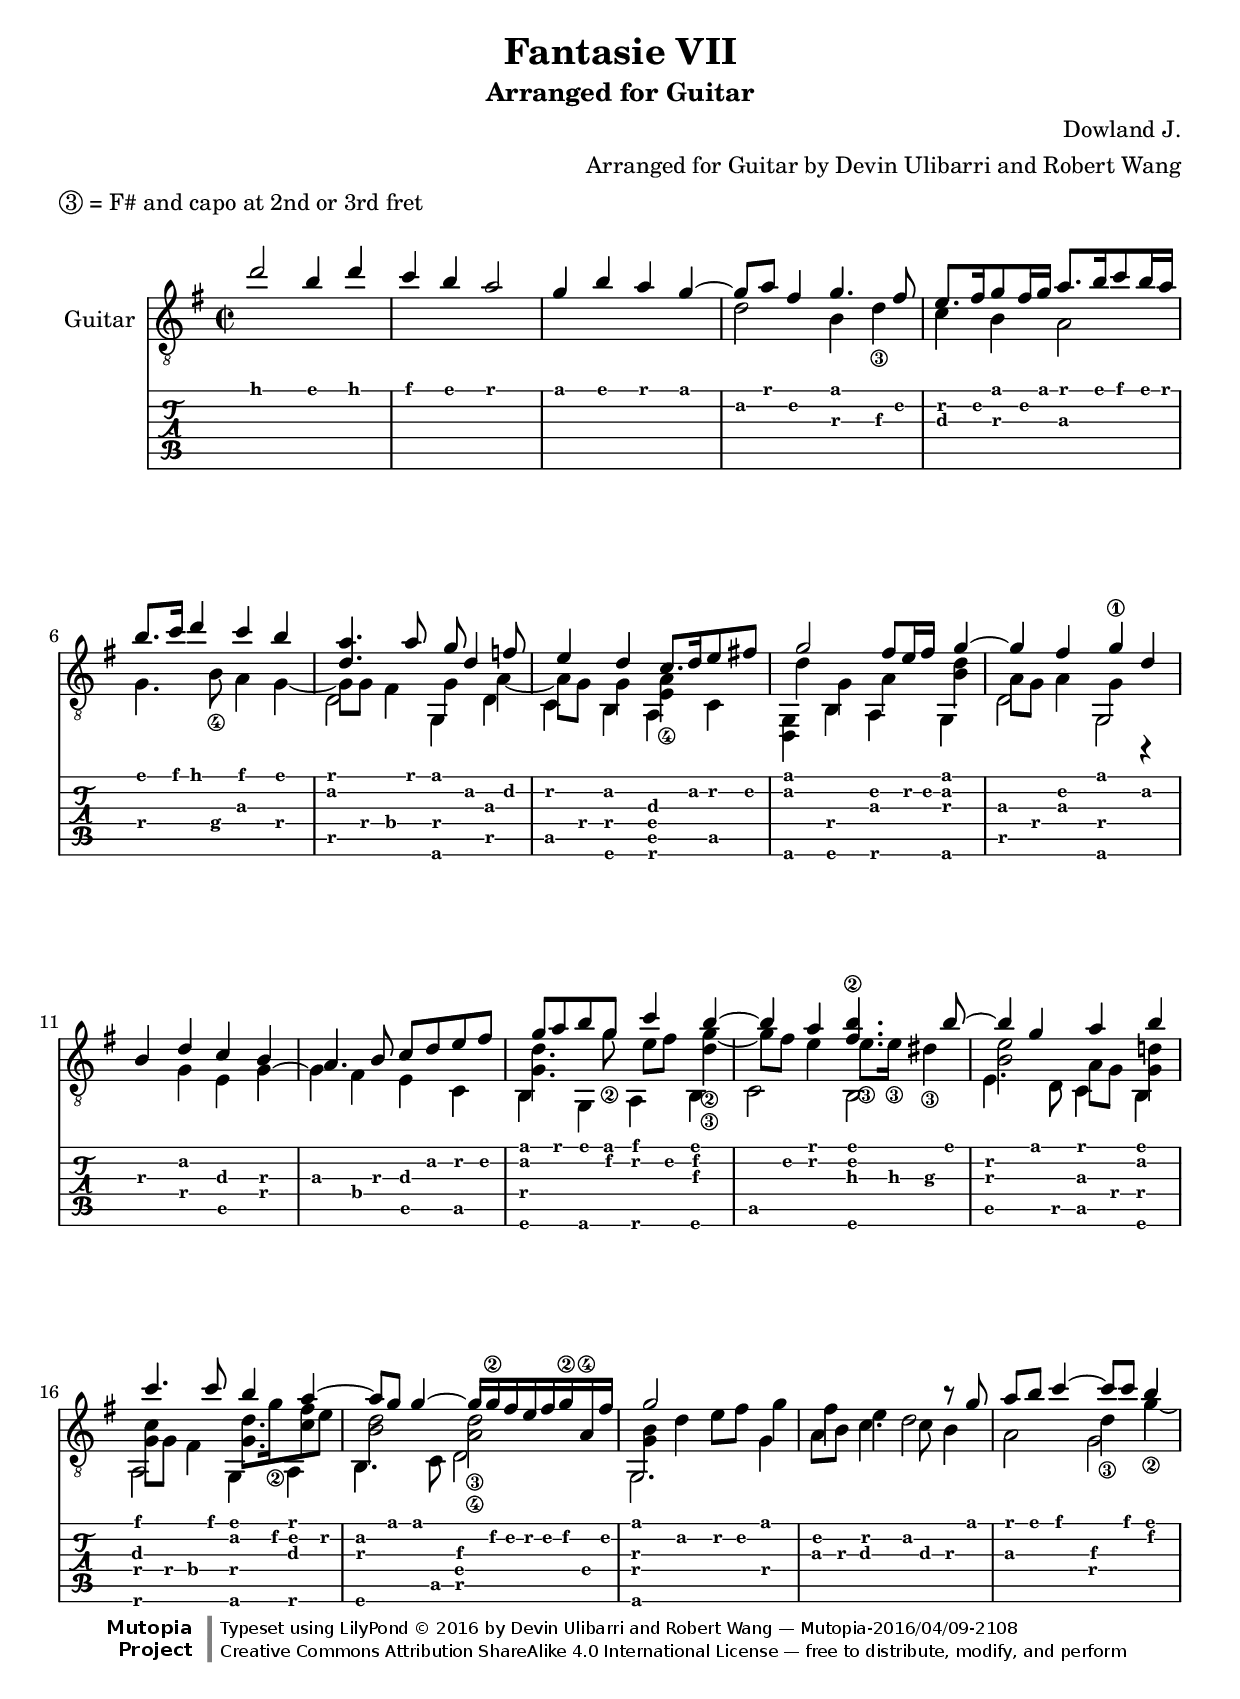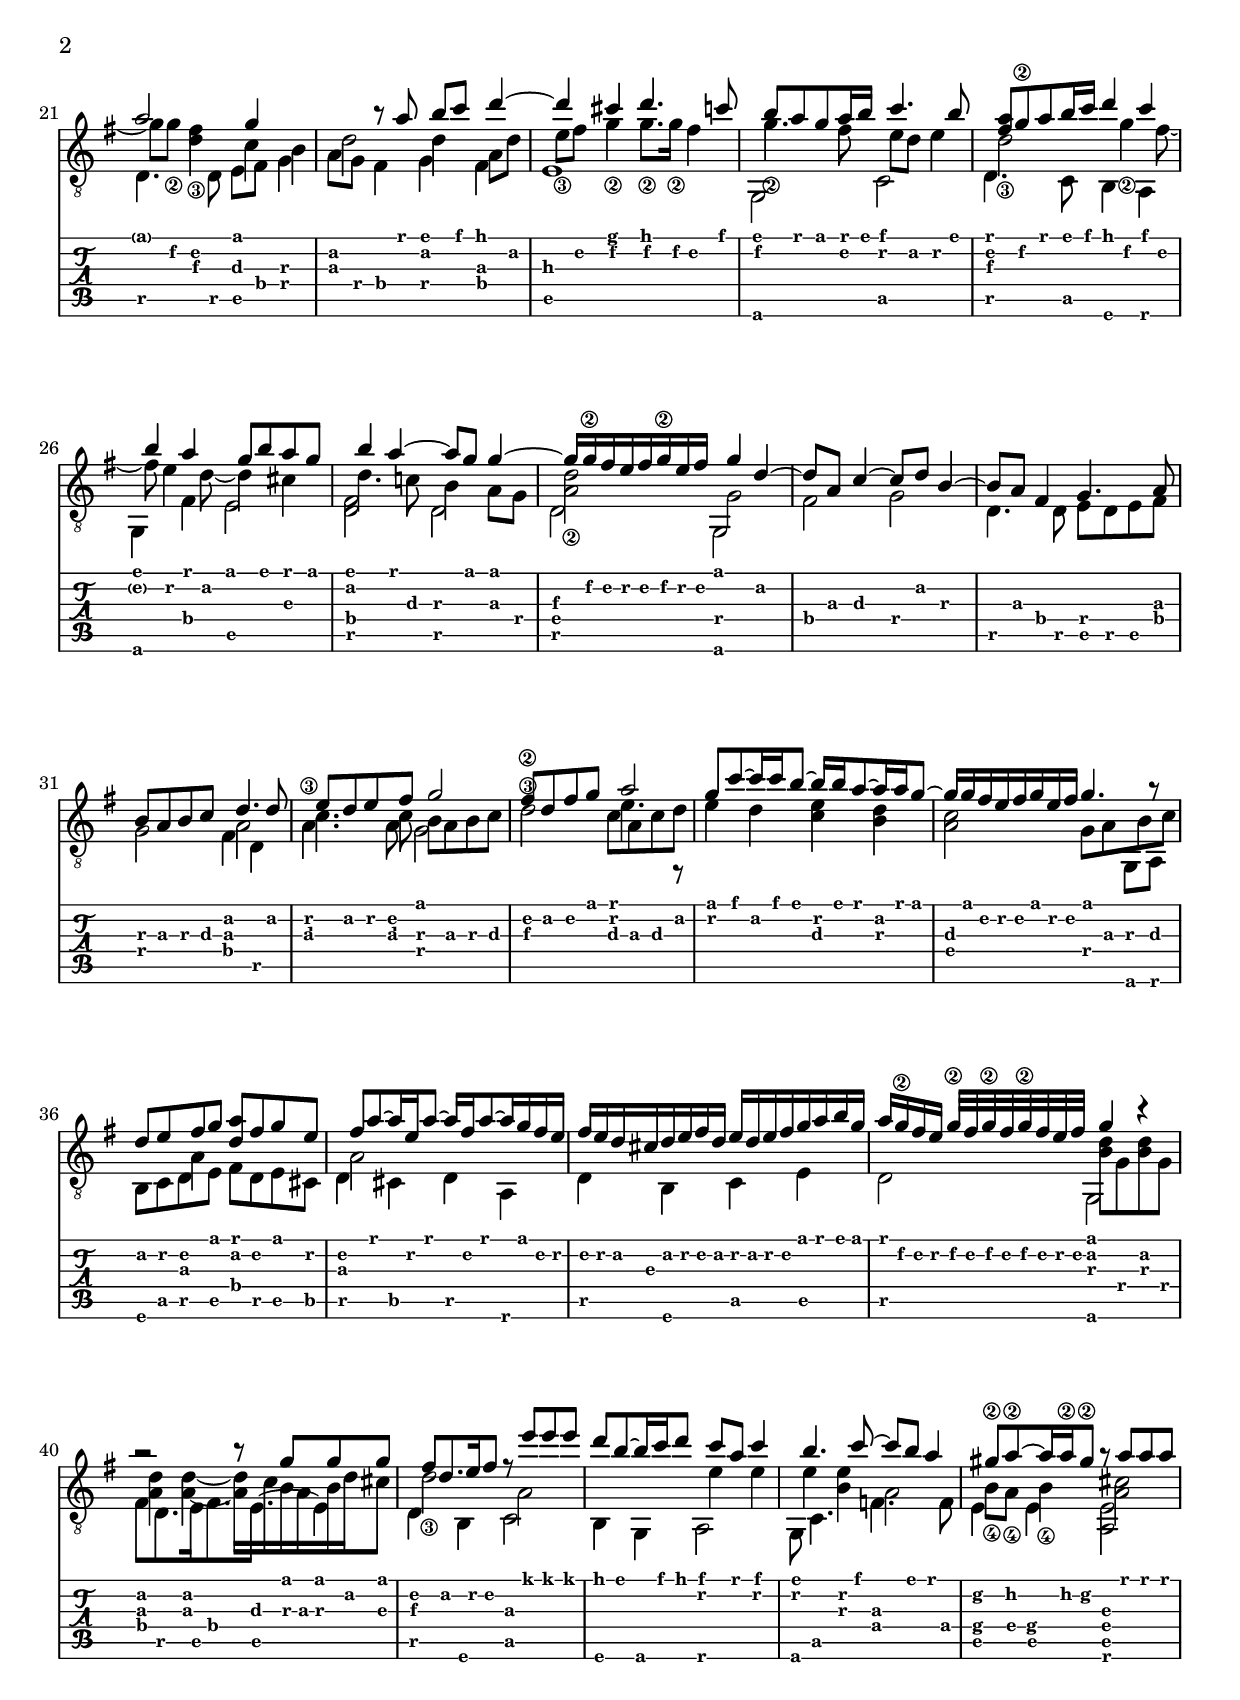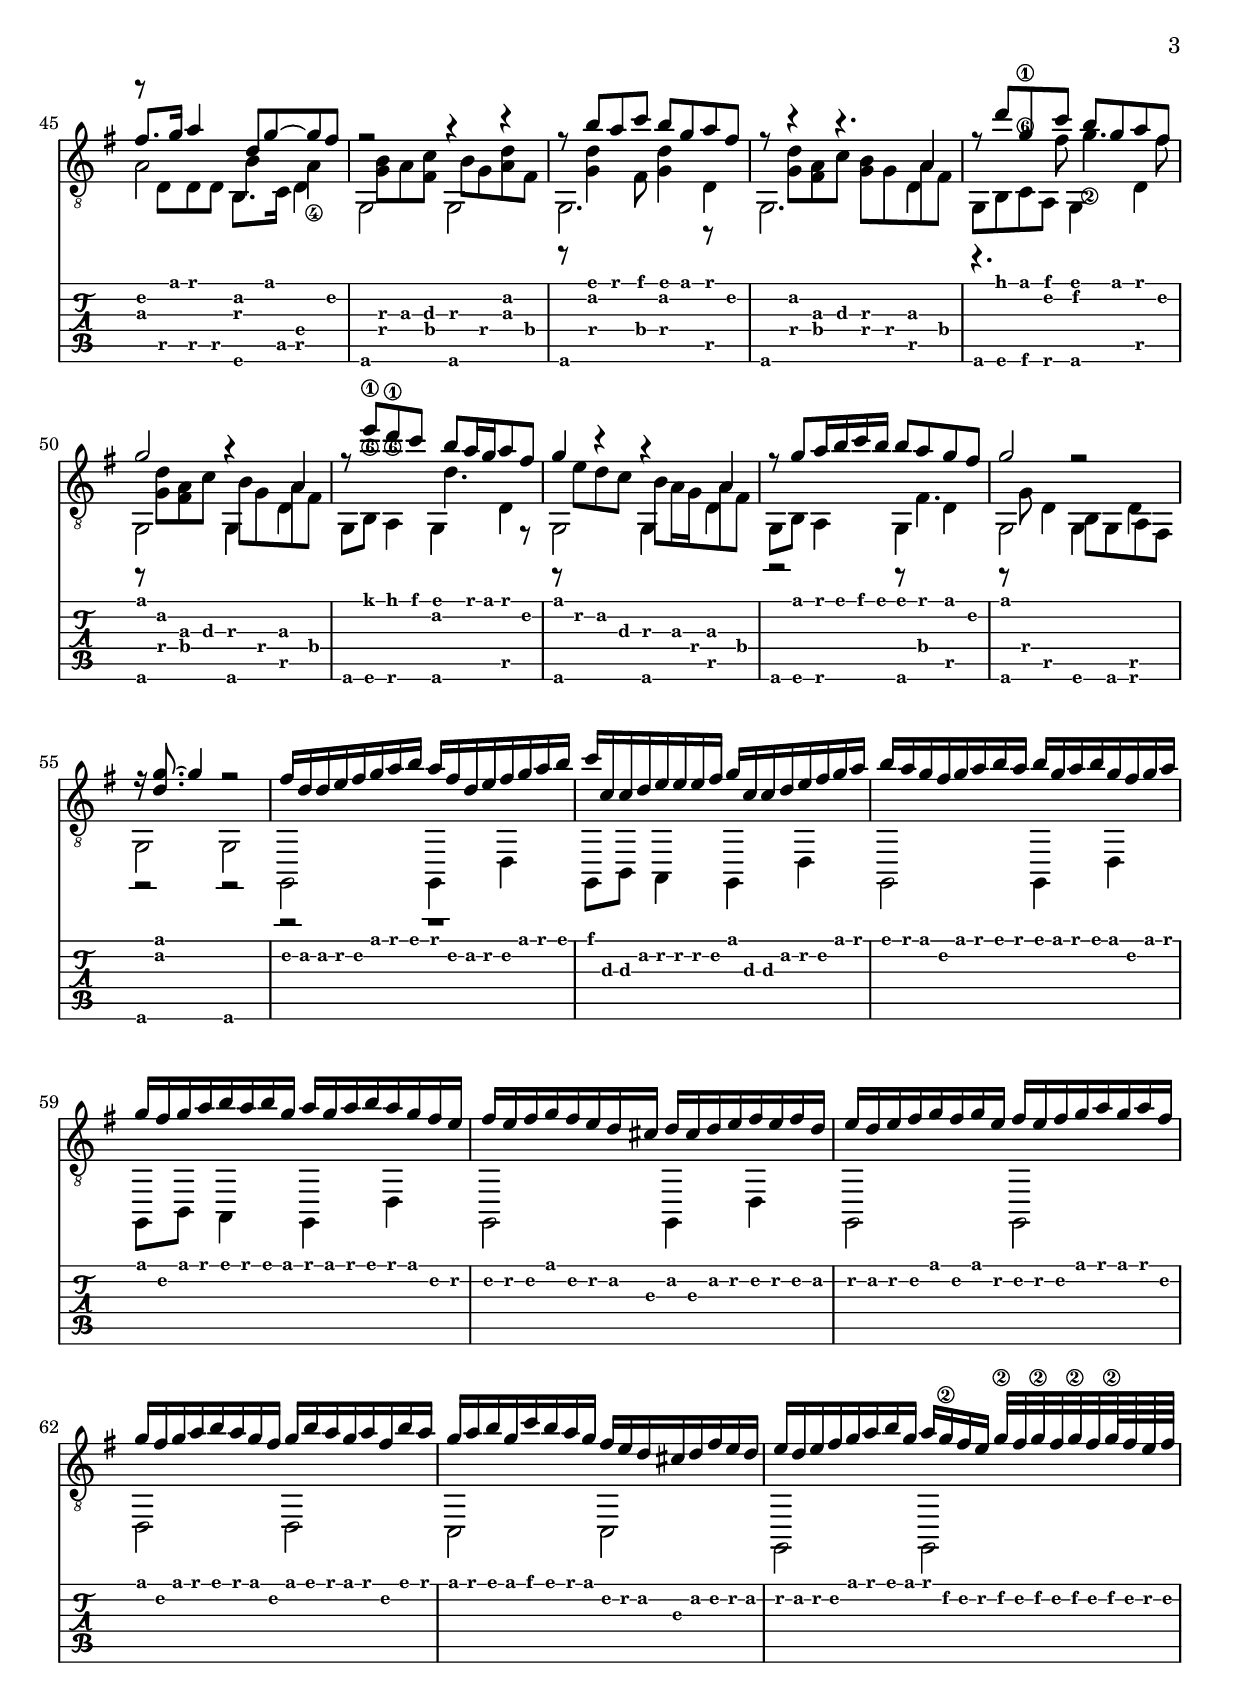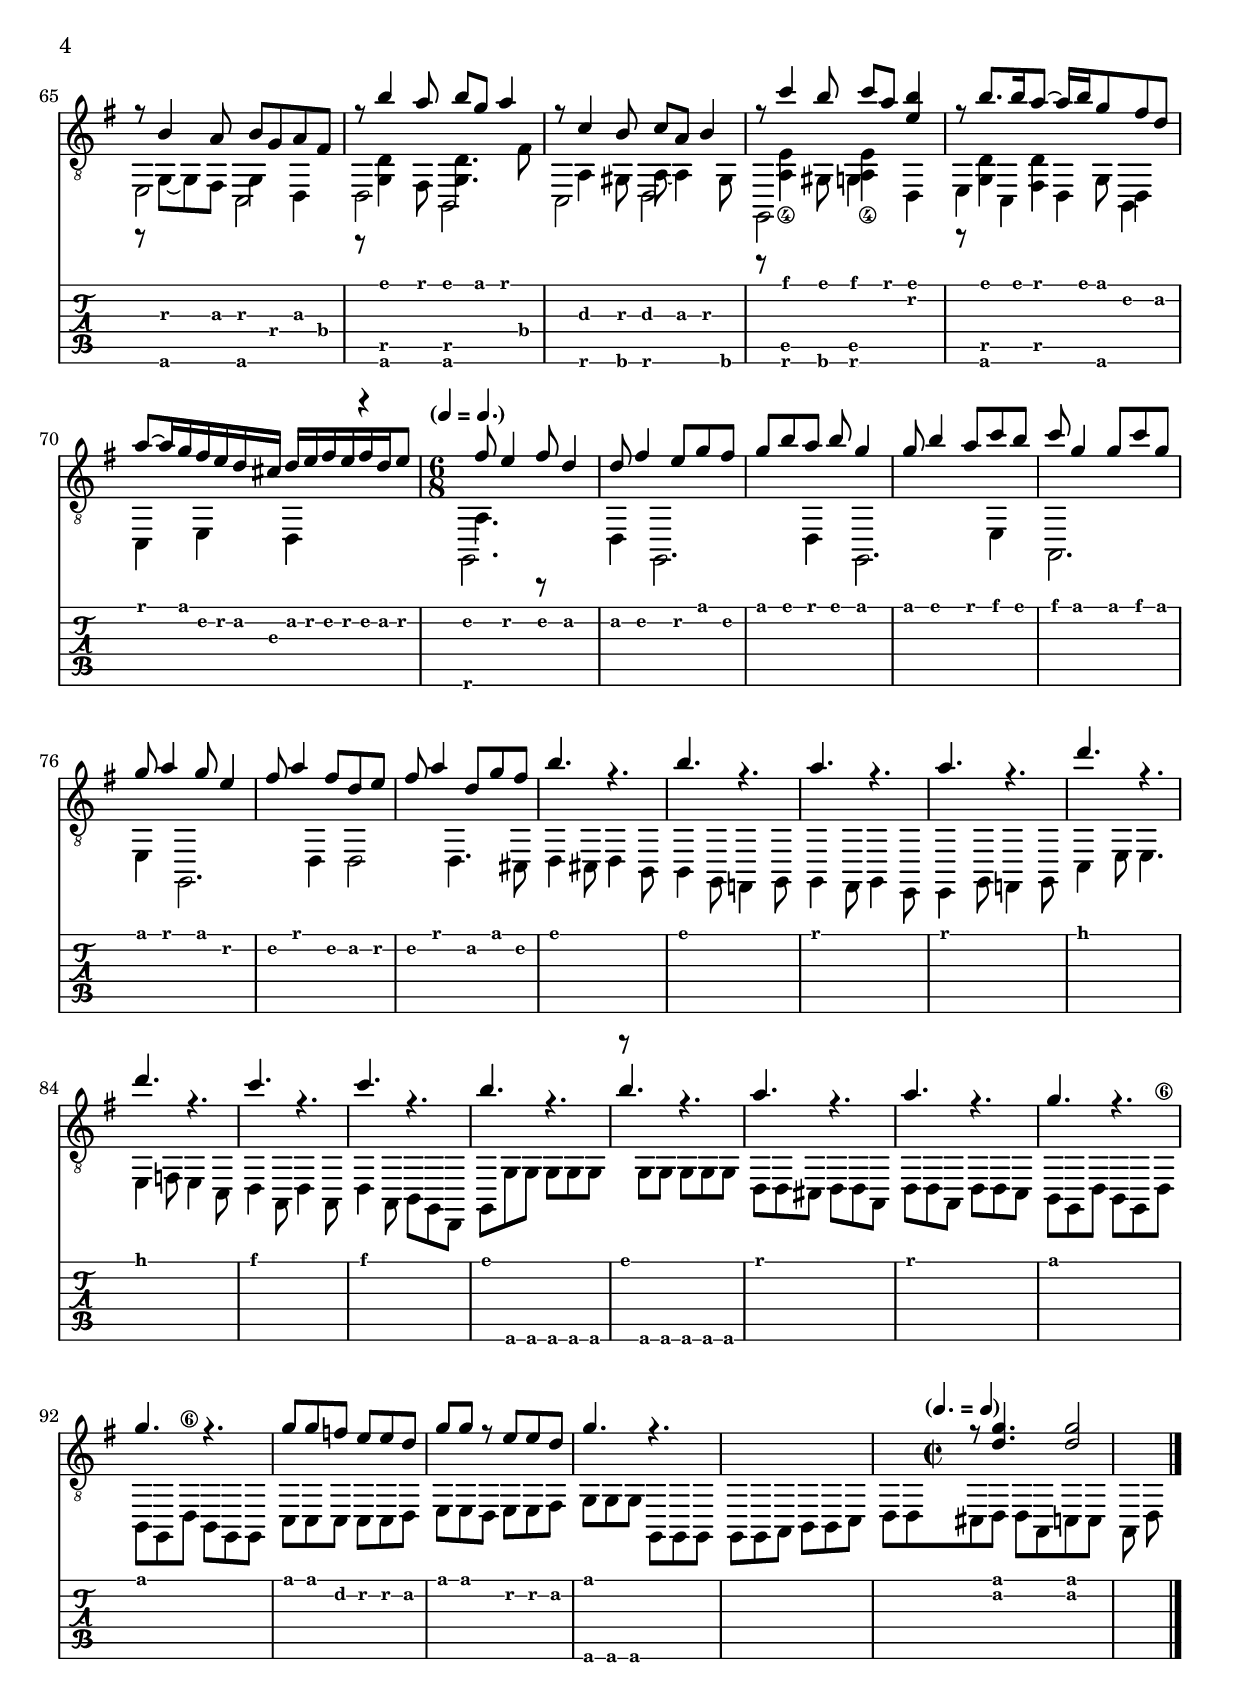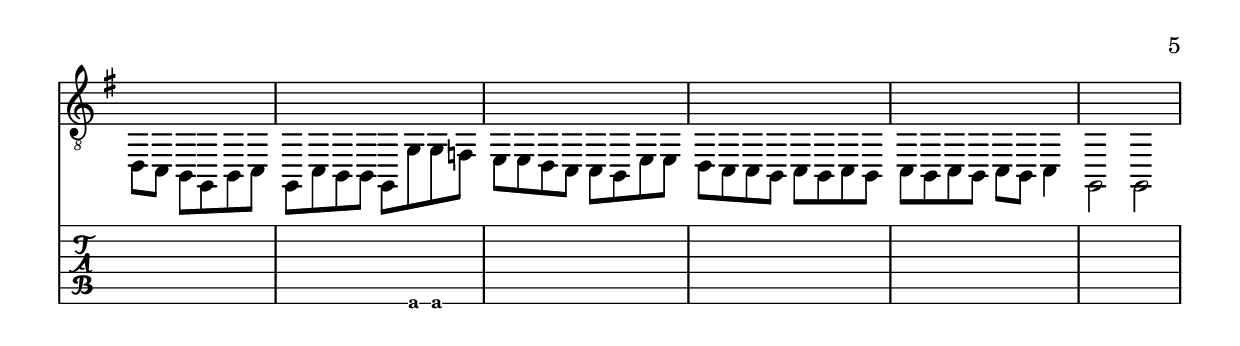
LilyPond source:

\version "2.18.2"

\header {
  title = "Fantasie VII"
  subtitle = "Arranged for Guitar"
  composer = "Dowland J."
  piece = \markup { \circle 3 = "F#" and capo at 2nd or 3rd fret } % tune g down 1/2 step to f#, then capo at 3rd fret
  arranger = "Arranged for Guitar by Devin Ulibarri and Robert Wang"
  opus = ""
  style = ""
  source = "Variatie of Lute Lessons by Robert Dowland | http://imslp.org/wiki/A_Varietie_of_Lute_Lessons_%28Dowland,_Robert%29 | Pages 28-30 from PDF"
  date = ""
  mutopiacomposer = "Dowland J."
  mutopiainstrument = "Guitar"
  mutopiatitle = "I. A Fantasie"
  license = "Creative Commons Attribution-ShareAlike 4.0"
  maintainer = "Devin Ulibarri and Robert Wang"
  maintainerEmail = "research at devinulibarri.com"

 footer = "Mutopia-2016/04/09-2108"
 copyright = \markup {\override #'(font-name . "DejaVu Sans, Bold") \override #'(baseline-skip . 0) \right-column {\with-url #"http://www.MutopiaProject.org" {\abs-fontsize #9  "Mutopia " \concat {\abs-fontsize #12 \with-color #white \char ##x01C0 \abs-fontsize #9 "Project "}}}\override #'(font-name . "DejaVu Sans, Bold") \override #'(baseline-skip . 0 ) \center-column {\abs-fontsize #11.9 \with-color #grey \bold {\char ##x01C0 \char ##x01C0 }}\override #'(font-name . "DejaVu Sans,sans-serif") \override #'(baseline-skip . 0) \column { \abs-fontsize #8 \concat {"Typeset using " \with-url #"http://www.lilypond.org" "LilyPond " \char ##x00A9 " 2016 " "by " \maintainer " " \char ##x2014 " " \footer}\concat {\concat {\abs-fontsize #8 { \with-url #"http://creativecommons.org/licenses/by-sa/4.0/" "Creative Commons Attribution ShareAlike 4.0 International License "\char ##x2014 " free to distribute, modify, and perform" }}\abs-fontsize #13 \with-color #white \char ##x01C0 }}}
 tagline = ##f
}

\paper {
  % add space between composer/opus markup and first staff
  markup-system-spacing #'padding = #3
  % add a little space between composer and opus
  markup-markup-spacing #'padding = #1.2
  top-margin = #8
  bottom-margin = #12
}

mbreak = {} % { \break }
global = {
  \time 2/2
  \key g \major
}

%% C with slash -------------------------------
cWithSlash = \markup {
  \combine \roman C \translate #'(0.6 . -0.4) \draw-line #'(0 . 2.0)
}
%% Span -----------------------------------
%% Syntax: \bbarre #"text" { notes } - text = any number of box
bbarre =
#(define-music-function (barre location str music) (string? ly:music?)
   (let ((elts (extract-named-music music '(NoteEvent EventChord))))
     (if (pair? elts)
         (let ((first-element (first elts))
               (last-element (last elts)))
           (set! (ly:music-property first-element 'articulations)
                 (cons (make-music 'TextSpanEvent 'span-direction -1)
                       (ly:music-property first-element 'articulations)))
           (set! (ly:music-property last-element 'articulations)
                 (cons (make-music 'TextSpanEvent 'span-direction 1)
                       (ly:music-property last-element 'articulations))))))
   #{
       \once \override TextSpanner.font-size = #-2
       \once \override TextSpanner.font-shape = #'upright
       \once \override TextSpanner.staff-padding = #3
       \once \override TextSpanner.style = #'line
       \once \override TextSpanner.to-barline = ##f
       \once \override TextSpanner.bound-details =
            #`((left
                (text . ,#{ \markup { \draw-line #'( 0 . -.5) } #})
                (Y . 0)
                (padding . 0.25)
                (attach-dir . -2))
               (right
                (text . ,#{ \markup { \cWithSlash #str } #})
                (Y . 0)
                (padding . 0.25)
                (attach-dir . 2)))
%% uncomment this line for make full barred
      % \once \override TextSpanner.bound-details.left.text = \markup{"B" #str}
      $music
   #})

#(define RH rightHandFinger)

upperVoice = \relative c'' {
  \voiceOne
  \slurDown
  \override TextSpanner.bound-details.left.stencil-align-dir-y = #CENTER
  \override TextSpanner.dash-fraction = #0.3
  \override TextSpanner.dash-period = #1
  d2 b4 d | %measure 1
  c b a2 |
  g4 b a g~ | 
  g8 a fis4 g4. fis8 |
  e8. fis16 g8 fis16 g a8. b16 c8 b16 a | 
  b8. c16 d4 c4 b4 | %measure 6
  <a d,>4. a8 g d4 f8 | 
  e4 d c8. d16 e8 fis! |
  g2 fis8 e16 fis g4~ | 
  g4 fis g-\1 d | 
  b d c b | %measure 11
  a4. b8 c d e fis | 
  g a b g c4 b4~ |
  b a <b fis-\2>4. b8~ |
  b4 g a b | 
  c4. c8 b4 a~ | 
  a8 g g4~ g16 g-\2 fis e fis g-\2 a,-\4 fis' | %measure  17
  g2 s2 | 
  s2 s4 r8 g8 | 
  a b c4~ c8 c8 b4 | 
  a2 g4 s4 | %measure 21
  s4 r8 a b c d4~ |  %measure 22
  d4 cis d4. c8 | 
  b a g a16 b c4. b8 | 
  <a fis>8 g-\2 a b16 c d4 c | 
  b a g8 b a g |  %measure 26
  b4 a~ a8 g g4~| 
  g16 g-\2 fis e fis g-\2 e fis g4 d~ | 
  d8 a c4~ c8 d b4~ | %measure 28; this is where the Faber version diverged by a half note's length
  b8 a fis4 g4. a8 | 
  b8 a b c d4. d8 | 
  e8 d e fis g2 |  %measure 31
  fis8-\2 d fis g a2 |
  g8 c~ c16 c b8~  b16 b a8~ a16 a g8~ |
  g16 g fis e fis g e fis g4. r8 |
  d8 e fis g <a d,>8 fis g e |
  fis8 a~ a16 e a8~ a16 fis a8~ a16 g fis e |  %measure 36
  fis16 e d cis d e fis d e d e fis g a b g | 
  a16 g-\2 fis e g32-\2 fis g-\2 fis g-\2 fis e fis g4 r |
  r2 r8 g g g |
  fis8 d8. e16 fis8 r e' e e |  %measure 40
  d8 b~ b16 c d8 c a c4 |
  b4. c8~ c b a4 |
  gis8-\2 a-\2~ a16 a-\2 gis8-\2 r8 a a a | %measure 43
  fis8. g16 a4 d,8 g8~ g8 fis | 
  r2 r4 r4 |
  r8 b a c | %stopping here for now -- is there a better way to move barlines???
  b g a8 fis r8 |
  r4 r4. a,4 r8 d'8 g,-\1 c |
  b g a8 fis g2 | r4 a, r8 e''8-\1 d-\1 c | b a16 g a8 fis g4 r | 
  r a, r8 g' a16 b c b | b8 a g fis g2 |
  r r16 <g d>8.~ g4 | r2 fis16 d d e fis g a b |
  a fis d e fis g a b c c, c d e e e fis | g c, c d e fis g a b a g fis g a b a |
  b g a b g fis g a g fis g a b a b g | a g a b a g fis e fis e fis g fis e d cis |
  d cis d e fis e fis d e d e fis g fis g e | fis e fis g a g a fis g fis g a b a g fis |
  g b a g a fis b a g a b g c b a g | fis e d cis d fis e d e d e fis g a b g | 
  a g-\2 fis e g32-\2 fis g-\2 fis g-\2 fis g64-\2 fis e fis r8 b,4 a8 | b g a8 fis8 r8 b'4 a8 |
  b g a4 r8 c,4 b8 | c a b4 r8 c'4 b8 | 
  c a <b e,>4 r8 b8. b16 a8~ | a16 b g8 fis d a'~ a16 g fis e d cis |
  d e fis e fis d e8
  \time 6/8
  \tempo \markup {
    \concat {
      (
      \smaller \general-align #Y #DOWN \note #"4" #1
      " = "
      \smaller \general-align #Y #DOWN \note #"4." #1
      )
    }
  }
  fis8 e4 fis8 d4
  d8 fis4 e8 g fis g b a b g4 | g8 b4 a8 c b c g4 g8 c g | % was  g8 b4 a8 b g c g4 g8 c g |
  g a4 g8 e4 fis8 a4 fis8 d e | fis a4 d,8 g fis b4. r4. |
  b4. r4. a r | a r d r |
  d r c r | c r b r | 
  b r a r | a r g r | 
  g r g8 g f e e d | g g r e e d g4. r 
  \tempo \markup {
  }
  s1 
   \time 2/2
  \tempo \markup {
    \concat {
      (
      \smaller \general-align #Y #DOWN \note #"4." #1
      " = "
      \smaller \general-align #Y #DOWN \note #"4" #1
      )
    }
  }
  r8 <d g>4. <d g>2 \bar "|."
}


lowerVoice = \relative c {
  \voiceThree
  \slurDown
  \override TextSpanner.bound-details.left.stencil-align-dir-y = #CENTER
  \override TextSpanner.dash-fraction = #0.3
  \override TextSpanner.dash-period = #1
  \stemDown
  s1 |
  s1 |
  s1 |
  s1 |
  s1 |
  s1 | %measure 6
  d2 g,4 d' | %measure 7
  c4 b a c |
  <g d>4 b a g |
  d'2 g, |
  s4 g' e g~ | %measure 11
  g4 fis e c |
  b4 g a b |
  c2 b |
  e4. d8 c4 b |
  a2 g4 a |
  b4. c8 d2 | %measure 17
  g,2. g'4 | %measure 18
  a8 b c4. c8 b4 |
  a2 g |
  d4. d8 e8 fis g4 |
  a8 g fis4 g fis | %measure 22
  e1 |
  g,2 c2 |
  d4. c8 b4 a |
  g4 fis' e2 | %measure 26
  <d fis>2 d |
  d2 g,2 | %measure 28
  fis'2 g |
  d4. d8 e d e fis |
  g2 fis4 d | %measure 31
  a'4.-\3 a8 g2 |
  d'2-\3 c8 a c d |
  s1 |
  s2. g,,8 a |
  b8 c d e fis d e cis | %measure 36
  d4 cis d a |
  d4 b c e |
  d2 g, |
  fis'8 d8. e16 fis8. e8.~ e4 | %measure 40
  d4 b c2 |
  b4 g a2 |
  g8 c4. f4. f8 | %measure 43
  e4 e <a, e'>2 | %measure 44
  r8 d d d b8. c16 d4 |
  g,2 g2 |
  g2. d'4 |
  g,2. d'4 | %measure 47
  g,8 b c-\6 a g4 d' |
  g,2 g4 d' |
  g,8 b-\6 a4-\6 g d' |
  g,2 g4 d' |
  g,8 b a4 g d' | %measure 52
  g,2 g4 d' |
  g,2 g2 | 
  g,2 g4 d' |
  g,8 b a4 g d' | %measure 56
  g,2 g4 d' |
  g,8 b a4 g d' |
  g,2 g4 d' |
  g,2 g2 | %measure 60, where the 32nd notes begin
  d'2 d |
  c2 c | %measure 62
  g2 g |
  e'2 c |
  d2 b | %measure 65
  c2 d |
  g,2 g'4 d | %measure 67
  e4 c d b |
  c4 e d r | %Hard to read lute tab, I think this last one is rest
  g,2. d'4 | %measure 70
  g,2. d'4 |
  g,2. e'4 |
  a,2. e'4 |
  g,2. d'4 | %measure 74
  d2 d4. cis8 |
  d4 cis8 d4 b8 | %measure 76, where the 6/8 begins
  b4 g8 f4 g8 | %measure 77
  g4 fis8 g4 e8 |
  e4 g8 f4 g8 |
  c4 e8 e4. |
  e4 f8 e4 c8 |
  d4 a8 d4 a8 |
  d4 a8 b g d |  %measure 83
  g8 g' g g g g |
  r8 g g g g g |
  d8 d cis d d a |
  d8 d a d d c |
  b8 g d' b g d'-\6 |
  b8 g d'-\6 b g g | %measure 89
  c8 c c c c d |
  e8 e d e e fis |
  g8 g g g, g g |
  g8 g a b b c |
  d8 d cis d d a |
  c8 c a d d c | %measure 95
  b8 g b c g c |
  b8 b g g' g f |
  e8 e d c c b |
  e8 e d c c b |
  c8 b c b c b |
  c8 b c b c4 | %measure 101
  g2 g2 |
}

middleVoice = \relative c' {
  \voiceTwo
  \set stringNumberOrientations = #'(down)
  \set fingeringOrientations = #'(down)
  \override TextSpanner.bound-details.left.stencil-align-dir-y = #CENTER
  \override TextSpanner.font-size = #-5
  \override TextSpanner.dash-fraction = #0.3
  \override TextSpanner.dash-period = #1
  \slurUp
  s1 | s1 |
  s1 | d2 b4 d-\3 |
  c b a2 | g4. b8-\4 a4 g~ | %imitation begins
  g8 g fis4 g4 a~ |
  a8 g g4 <a-\4 e> s4 |
  d g, a <d b> |
  a8 g a4 g r |
  s1 |
  s1 |
  <d' g,>4. g8-\2 e fis <g-\2 d-\3>4~ |
  g8 fis e4 <e-\3 %{c-\4%}>8. e16-\3 dis4-\3 | %original tab from R. Dowland has a 'c' note on 4th string, but I cannot imagine this to be correct.
  <e b>2 a,8 g <d'! g,>4 |
  <c g>8 g fis4 <d' g,>8. g16-\2 <fis c>8 e |
  <d b>2 <d-\3 a-\4>2 |
  <b g>4 d e8 fis g4 |
  fis4 e d2 |
  s2 d4-\3 g-\2~ |
  g8 g-\2 <fis d-\3>4 c4 b4 |
  d2 d4 a8 d |
  e8-\3 fis g4-\2 g8.-\2 g16-\2 fis4 |
  g4.-\2 fis8 e d e4 |
  d2-\3 s8 g4-\2 fis8~ |
  fis8 e4 d8~ d4 cis |
  d4. c!8 b4 a8 g |
  <a-\2 d>2-\3 g2 |
  s2 | %measure 29; The Faber diverges here
  s1 | %measure 30
  s1 |
  a2 c4. c8 |
  b8 a b c s2 |
  e4. r8 |
  e4 d <e c>4 <d b>4 |
  <c a>2 g8 a b c | % c s4 a | %this section starts having problems...
  s4 a4 %{d2%} s2 | % I put the d in the top voice
  a2 s2 |
  s1 |
  s2 <d b>8 g, <d' b> g, | <d' a>4 <d a>4~ | %measure 40
  <d a>16 c b a b d cis8 | %this measure needs fixed
  d2-\3 a2 |
  s2 e'4 e e <e b> |
  a,2 b8-\4 a-\4 b4-\4 |
  <cis a>2 |
  a2 |
  b4 a-\4 s8 <b g> a <c fis,> |
  b8 g <a d> fis r <d' g,>4 fis,8 |
  <d' g,>4 r8 s4 <d g,>8 <a fis> c  |
  <b g>8 g a fis r4. fis'8 |
  g4.-\2 fis8 r <d g,> <a fis> c |
  b8 g a fis s2 |
  d'4. r8 r e d c |
  b a16 g a8 fis r2 |
  r8 fis4. r8 g d4 | % r g, a16 b c a |
  b8 g a fis r2 |
  r2 r2 %r8 g a16 b c d |
r1 %  b8 g a fis r16 b g a b c d e |
  s1 | %Notes in Upper: d16 g, g a b c d e fis d d e fis g a b | %measure 65
  s1 | %Notes in Upper: a fis d e fis g a b c c, c d e e e fis |
  s1 |
  s1 |
  s1 |
  s1 | 
  s1 |
s2 %  s1 |
%  s1 |
%  s1 |
r8 g~ g fis g 4 d | r8 <d' g,>4 fis,8  %r8 g,~ g fis r8 d'4. |
  <d' g,>4. fis8 |
  s8 a,4 gis8 a8~ a4 gis8 r8 <e' a,-\4>4 gis,8 |
  <e' a,-\4>4 s4 | r8 <d g,>4 <d fis,> g,8 d4 |
  s1 |a'4. r8 | %measure 71
  %incomplete from here
}

\score {
  <<
    \new Staff = "Guitar" \with {
      midiInstrument = #"acoustic guitar (nylon)"
      instrumentName = #"Guitar"
      \mergeDifferentlyDottedOn
      \mergeDifferentlyHeadedOn
%      \override StringNumber #'stencil = ##f
    } <<
      \global
      \clef "treble_8"

      \context Voice = "upperVoice" \upperVoice
      \context Voice = "middleVoice" \middleVoice
      \context Voice = "lowerVoice" \lowerVoice
      
    >>
%%{
    % tabs are not completely developed
    \new TabStaff = "Guitar tabs" \with {
      tablatureFormat = #fret-letter-tablature-format
      stringTunings = \stringTuning <g, c f a d' g'>
     % additionalBassStrings = \stringTuning <c, d, e, fis, g,>
      fretLabels = #'("a" "b" "r" "d" "e" "f" "g" "h" "i" "k")
    } <<
      \clef "tab"
      \global
      \context TabVoice = "upperVoice" \upperVoice
      \context TabVoice = "middleVoice" \middleVoice
      \context TabVoice = "lowerVoice" \lowerVoice
    >>
%}
  >>
  \layout {
      \context {
      \Score
    }
  }
  \midi {
    \context { \TabStaff \remove "Staff_performer" }
    \tempo 4 = 74
  }
}
